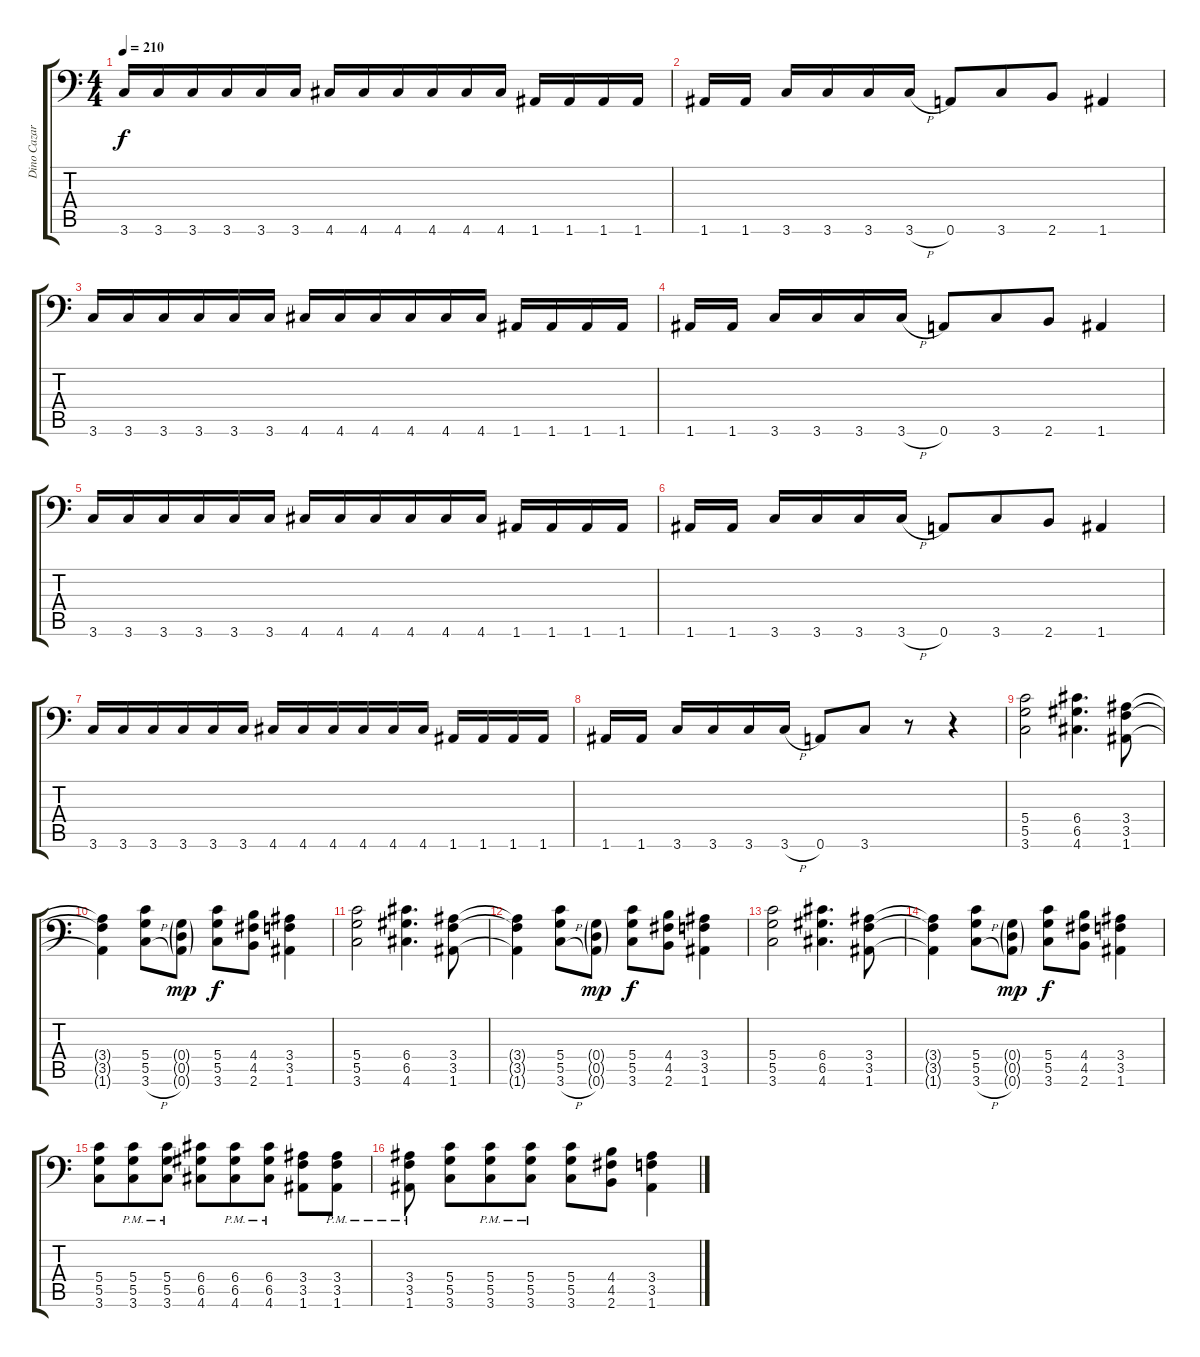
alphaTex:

\track ("Dino Cazares" "Dino Cazar") {instrument distortionguitar}
\staff {score tabs}
\tuning (A3 E3 C3 G2 D2 A1) {hide}
\ts (4 4)
\tempo 210
\clef f4
\ks c
3.6.16{dy f} 3.6.16 3.6.16 3.6.16{beam merge} 3.6.16 3.6.16{beam split} 4.6.16 4.6.16{beam merge} 4.6.16 4.6.16 4.6.16 4.6.16{beam split} 1.6.16 1.6.16 1.6.16 1.6.16 |
1.6.16 1.6.16{beam split} 3.6.16 3.6.16{beam merge} 3.6.16 3.6{h}.16{beam split} 0.6.8{beam merge} 3.6.8 2.6.8 1.6.4 |
3.6.16 3.6.16 3.6.16 3.6.16{beam merge} 3.6.16 3.6.16{beam split} 4.6.16 4.6.16{beam merge} 4.6.16 4.6.16 4.6.16 4.6.16{beam split} 1.6.16 1.6.16 1.6.16 1.6.16 |
1.6.16 1.6.16{beam split} 3.6.16 3.6.16{beam merge} 3.6.16 3.6{h}.16{beam split} 0.6.8{beam merge} 3.6.8 2.6.8 1.6.4 |
3.6.16 3.6.16 3.6.16 3.6.16{beam merge} 3.6.16 3.6.16{beam split} 4.6.16 4.6.16{beam merge} 4.6.16 4.6.16 4.6.16 4.6.16{beam split} 1.6.16 1.6.16 1.6.16 1.6.16 |
1.6.16 1.6.16{beam split} 3.6.16 3.6.16{beam merge} 3.6.16 3.6{h}.16{beam split} 0.6.8{beam merge} 3.6.8 2.6.8 1.6.4 |
3.6.16 3.6.16 3.6.16 3.6.16{beam merge} 3.6.16 3.6.16{beam split} 4.6.16 4.6.16{beam merge} 4.6.16 4.6.16 4.6.16 4.6.16{beam split} 1.6.16 1.6.16 1.6.16 1.6.16 |
1.6.16 1.6.16{beam split} 3.6.16 3.6.16{beam merge} 3.6.16 3.6{h}.16{beam split} 0.6.8{beam merge} 3.6.8 r.8 r.4 |
(5.4 5.5 3.6).2 (6.4 6.5 4.6).4{d} (3.4 3.5 1.6).8 |
(3.4{t} 3.5{t} 1.6{t}).4 (5.4 5.5 3.6{h}).8 (0.4{g} 0.5{g} 0.6{g}).8{dy mp} (5.4 5.5 3.6).8{dy f} (4.4 4.5 2.6).8 (3.4 3.5 1.6).4 |
(5.4 5.5 3.6).2 (6.4 6.5 4.6).4{d} (3.4 3.5 1.6).8 |
(3.4{t} 3.5{t} 1.6{t}).4 (5.4 5.5 3.6{h}).8 (0.4{g} 0.5{g} 0.6{g}).8{dy mp} (5.4 5.5 3.6).8{dy f} (4.4 4.5 2.6).8 (3.4 3.5 1.6).4 |
(5.4 5.5 3.6).2 (6.4 6.5 4.6).4{d} (3.4 3.5 1.6).8 |
(3.4{t} 3.5{t} 1.6{t}).4 (5.4 5.5 3.6{h}).8 (0.4{g} 0.5{g} 0.6{g}).8{dy mp} (5.4 5.5 3.6).8{dy f} (4.4 4.5 2.6).8 (3.4 3.5 1.6).4 |
(5.4 5.5 3.6).8 (5.4{pm} 5.5{pm} 3.6{pm}).8{beam merge} (5.4{pm} 5.5{pm} 3.6{pm}).8{beam split} (6.4 6.5 4.6).8{beam merge} (6.4{pm} 6.5{pm} 4.6{pm}).8 (6.4{pm} 6.5{pm} 4.6{pm}).8{beam split} (3.4 3.5 1.6).8 (3.4{pm} 3.5{pm} 1.6{pm}).8 |
(3.4{pm} 3.5{pm} 1.6{pm}).8{beam split} (5.4 5.5 3.6).8{beam merge} (5.4{pm} 5.5{pm} 3.6{pm}).8 (5.4{pm} 5.5{pm} 3.6{pm}).8{beam split} (5.4 5.5 3.6).8 (4.4 4.5 2.6).8 (3.4 3.5 1.6).4
